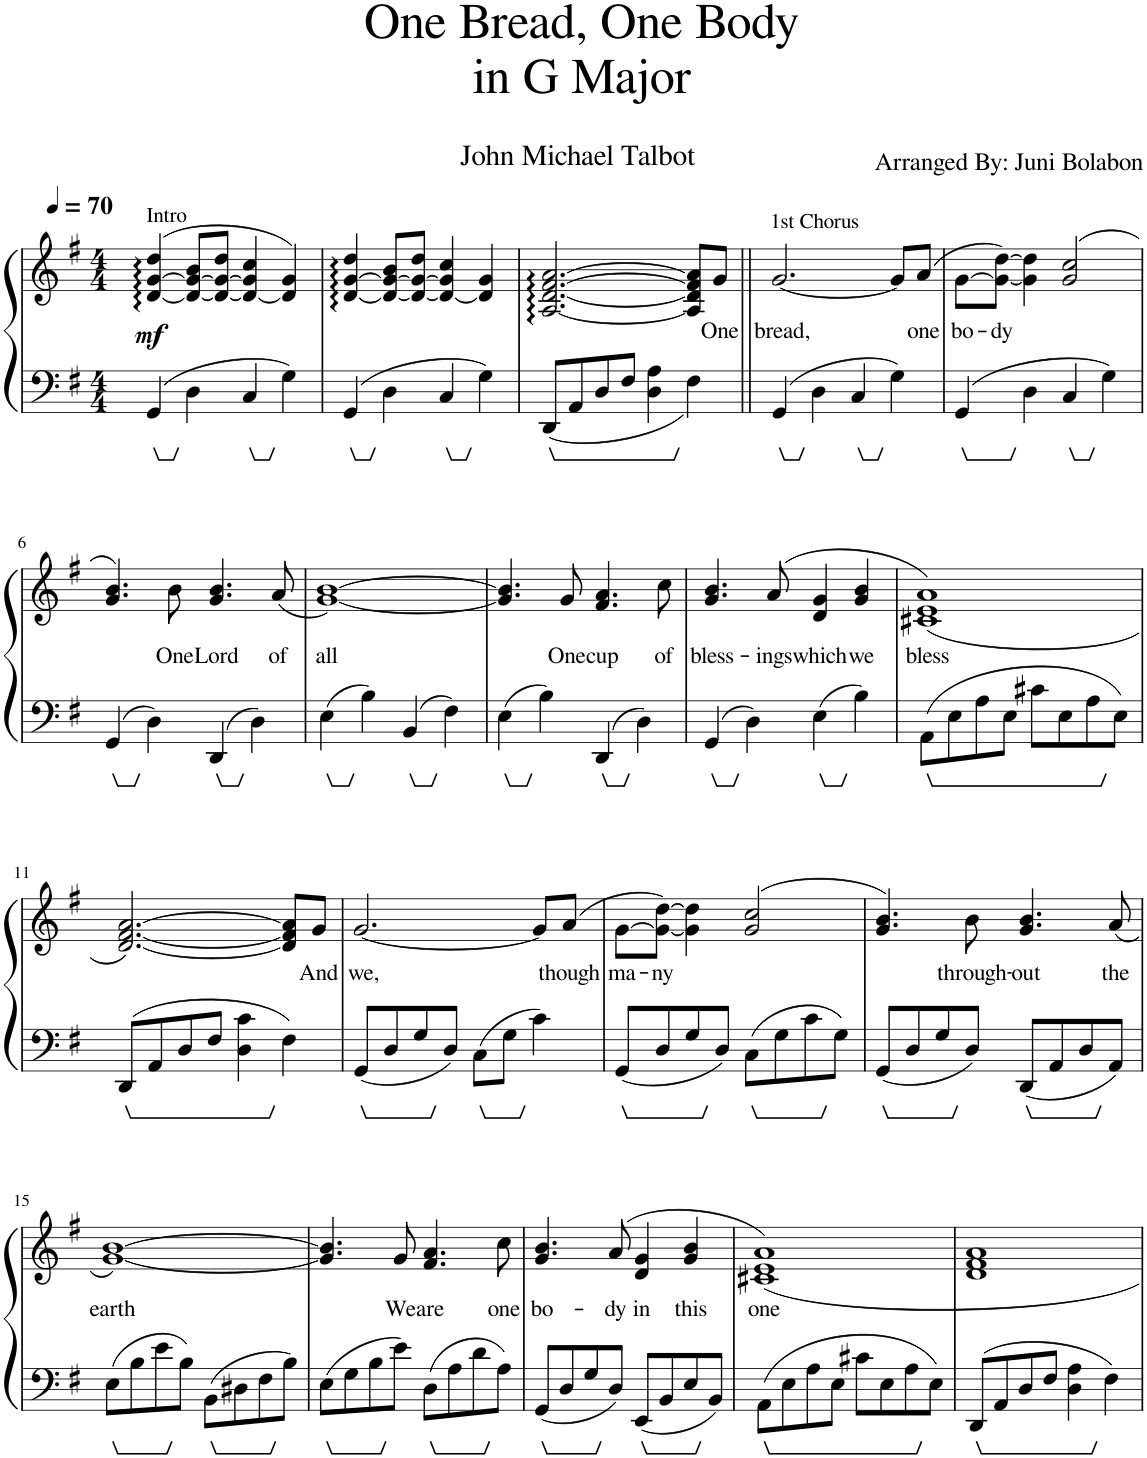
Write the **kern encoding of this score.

**kern	**kern	**text	**dynam
*part1	*part1	*part1	*part1
*staff2	*staff1	*staff1	*staff1/2
*I"Piano	*	*	*
*I'Pno.	*	*	*
*clefF4	*clefG2	*	*
*k[f#]	*k[f#]	*	*
*M4/4	*M4/4	*	*
*MM70	*MM70	*	*
=1	=1	=1	=1
!	!LO:TX:a:t=Intro	!	!
!	!	!	!LO:DY:b
4GG/	(>[4d/:: [4g/:: 4dd/::	.	mf
4D\	8d/_ 8g/_ 8b/L	.	.
.	8d/_ 8g/_ 8dd/J	.	.
4C/	4d/_ 4g/] 4cc/	.	.
4G\	4d/] 4g/)	.	.
=2	=2	=2	=2
4GG/	[4d/:: [4g/:: 4dd/::	.	.
4D\	8d/_ 8g/_ 8b/L	.	.
.	8d/_ 8g/_ 8dd/J	.	.
4C/	4d/_ 4g/] 4cc/	.	.
4G\	4d/] 4g/	.	.
=3	=3	=3	=3
8DD/L	[2.A/:: [2.d/:: [2.f#/:: [2.a/::	.	.
8AA/	.	.	.
8D/	.	.	.
8F#/J	.	.	.
4D\ 4A\	.	.	.
4F#\	8A/] 8d/] 8f#/] 8a/]L	.	.
!	!	!LO:LY:b	!
.	8g/J	One	.
=4||	=4||	=4||	=4||
!	!LO:TX:a:t=1st Chorus	!	!
!	!	!LO:LY:b	!
4GG/	[2.g/	bread,	.
4D\	.	.	.
4C/	.	.	.
4G\	8g/L]	.	.
!	!	!LO:LY:b	!
.	(>8a/J	one	.
=5	=5	=5	=5
!	!	!LO:LY:b	!
4GG/	[8g\L	bo-	.
!	!	!LO:LY:b	!
.	8g\_ [8dd\J)	-dy	.
4D\	4g\] 4dd\]	.	.
4C/	(>2g/ 2cc/	.	.
4G\	.	.	.
!!LO:LB:g=z
=6	=6	=6	=6
4GG/	4.g/ 4.b/)	.	.
4D\	.	.	.
!	!	!LO:LY:b	!
.	8b\	One	.
!	!	!LO:LY:b	!
4DD/	4.g/ 4.b/	Lord	.
4D\	.	.	.
!	!	!LO:LY:b	!
.	(8a/	of	.
=7	=7	=7	=7
!	!	!LO:LY:b	!
4E\	[1g [1b)	all	.
4B\	.	.	.
4BB/	.	.	.
4F#\	.	.	.
=8	=8	=8	=8
4E\	4.g/] 4.b/]	.	.
4B\	.	.	.
!	!	!LO:LY:b	!
.	8g/	One	.
!	!	!LO:LY:b	!
4DD/	4.f#/ 4.a/	cup	.
4D\	.	.	.
!	!	!LO:LY:b	!
.	8cc\	of	.
=9	=9	=9	=9
!	!	!LO:LY:b	!
4GG/	4.g/ 4.b/	bless-	.
4D\	.	.	.
!	!	!LO:LY:b	!
.	(>8a/	-ings	.
!	!	!LO:LY:b	!
4E\	4d/ 4g/	which	.
!	!	!LO:LY:b	!
4B\	4g/ 4b/	we	.
=10	=10	=10	=10
!	!	!LO:LY:b	!
8AA\L	(1c#X 1e 1a)	bless	.
8E\	.	.	.
8A\	.	.	.
8E\J	.	.	.
8c#X\L	.	.	.
8E\	.	.	.
8A\	.	.	.
8E\J	.	.	.
!!LO:LB:g=z
=11	=11	=11	=11
8DD/L	[2.d/ [2.f#/ [2.a/)	.	.
8AA/	.	.	.
8D/	.	.	.
8F#/J	.	.	.
4D\ 4c\	.	.	.
4F#\	8d/] 8f#/] 8a/]L	.	.
!	!	!LO:LY:b	!
.	8g/J	And	.
=12	=12	=12	=12
!	!	!LO:LY:b	!
8GG/L	[2.g/	we,	.
8D/	.	.	.
8G/	.	.	.
8D/J	.	.	.
8C\L	.	.	.
8G\J	.	.	.
4c\	8g/L]	.	.
!	!	!LO:LY:b	!
.	(>8a/J	though	.
=13	=13	=13	=13
!	!	!LO:LY:b	!
8GG/L	[8g\L	ma-	.
!	!	!LO:LY:b	!
8D/	8g\_ [8dd\J)	-ny	.
8G/	4g\] 4dd\]	.	.
8D/J	.	.	.
8C\L	(>2g/ 2cc/	.	.
8G\	.	.	.
8c\	.	.	.
8G\J	.	.	.
=14	=14	=14	=14
8GG/L	4.g/ 4.b/)	.	.
8D/	.	.	.
8G/	.	.	.
!	!	!LO:LY:b	!
8D/J	8b\	through-	.
!	!	!LO:LY:b	!
8DD/L	4.g/ 4.b/	-out	.
8AA/	.	.	.
8D/	.	.	.
!	!	!LO:LY:b	!
8AA/J	(8a/	the	.
!!LO:LB:g=z
=15	=15	=15	=15
!	!	!LO:LY:b	!
8E\L	[1g [1b)	earth	.
8B\	.	.	.
8e\	.	.	.
8B\J	.	.	.
8BB\L	.	.	.
8D#X\	.	.	.
8F#\	.	.	.
8B\J	.	.	.
=16	=16	=16	=16
8E\L	4.g/] 4.b/]	.	.
8G\	.	.	.
8B\	.	.	.
!	!	!LO:LY:b	!
8e\J	8g/	We	.
!	!	!LO:LY:b	!
8D\L	4.f#/ 4.a/	are	.
8A\	.	.	.
8d\	.	.	.
!	!	!LO:LY:b	!
8A\J	8cc\	one	.
=17	=17	=17	=17
!	!	!LO:LY:b	!
8GG/L	4.g/ 4.b/	bo-	.
8D/	.	.	.
8G/	.	.	.
!	!	!LO:LY:b	!
8D/J	(>8a/	-dy	.
!	!	!LO:LY:b	!
8EE/L	4d/ 4g/	in	.
8BB/	.	.	.
!	!	!LO:LY:b	!
8E/	4g/ 4b/	this	.
8BB/J	.	.	.
=18	=18	=18	=18
!	!	!LO:LY:b	!
8AA\L	1c#X 1e 1a)	one	.
8E\	.	.	.
8A\	.	.	.
8E\J	.	.	.
8c#X\L	.	.	.
8E\	.	.	.
8A\	.	.	.
8E\J	.	.	.
=19	=19	=19	=19
8DD/L	1d 1f# 1a	.	.
8AA/	.	.	.
8D/	.	.	.
8F#/J	.	.	.
4D\ 4A\	.	.	.
4F#\	.	.	.
=	=	=	=
*-	*-	*-	*-
